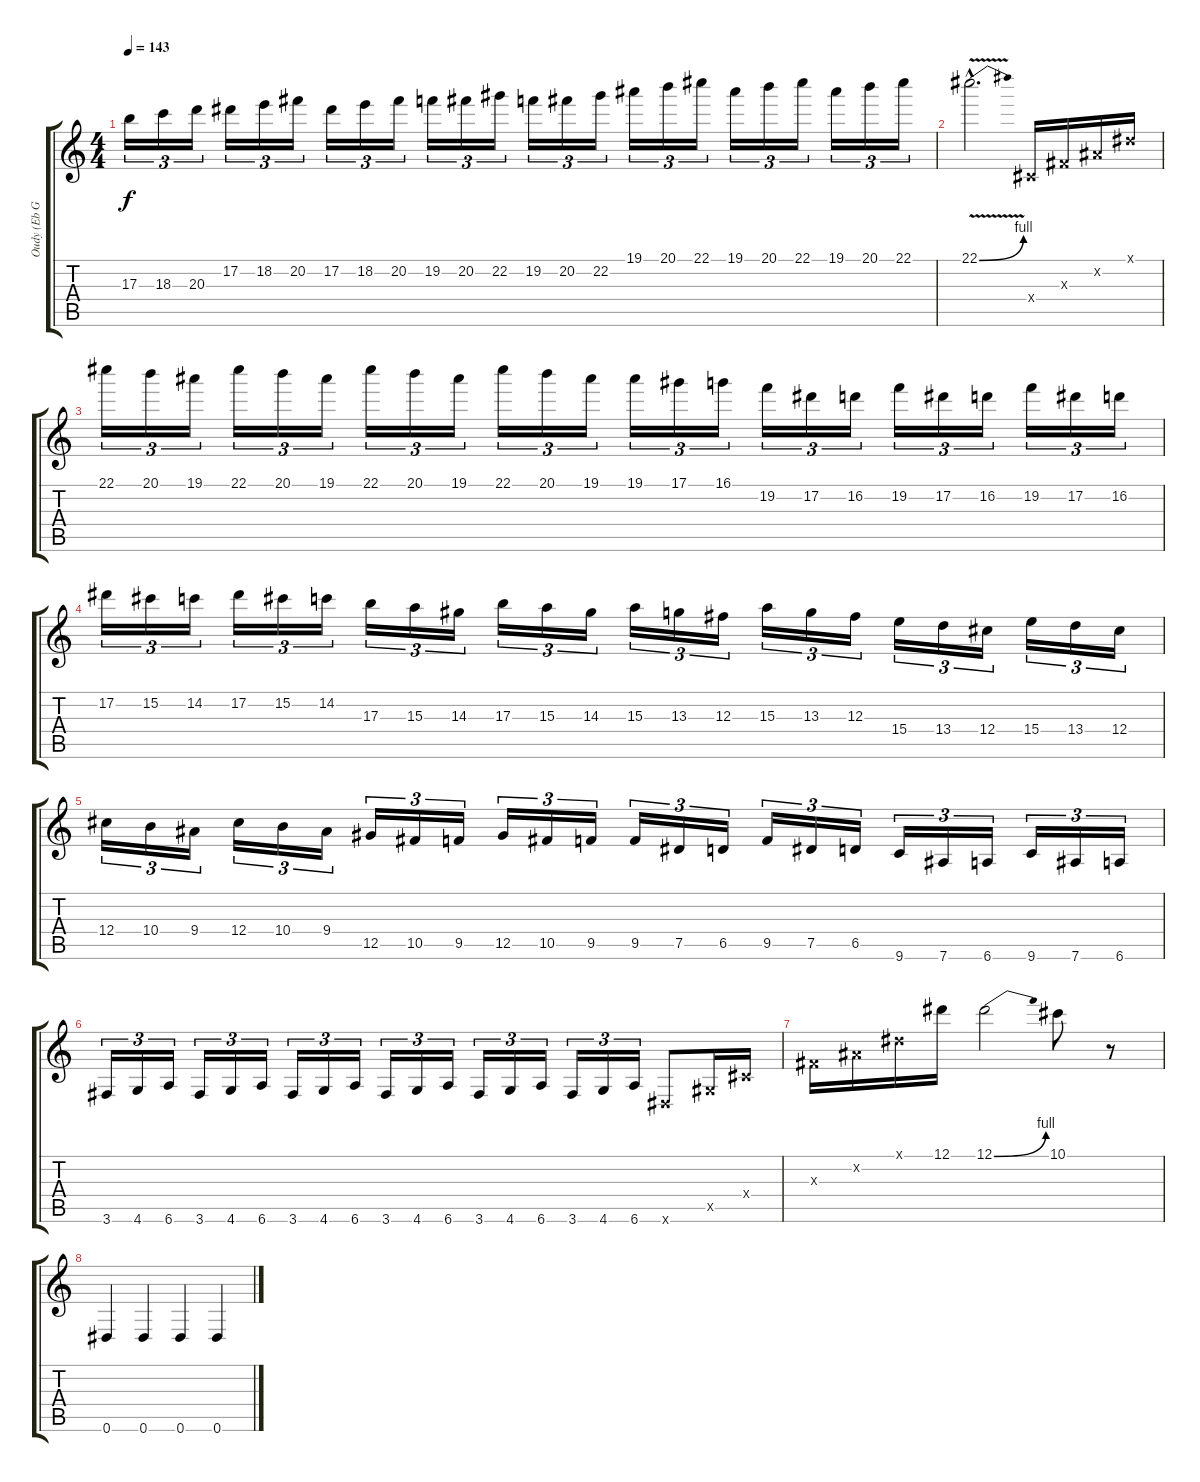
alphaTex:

\track ("Oudy (Eb Guitar)" "Oudy (Eb G") {instrument distortionguitar}
\staff {score tabs}
\tuning (Eb4 Bb3 Gb3 Db3 Ab2 Eb2) {hide}
\ts (4 4)
\tempo 143
\clef g2
\ks c
17.3.16{tu (3 2) dy f} 18.3.16{tu (3 2)} 20.3.16{tu (3 2)} 17.2.16{tu (3 2)} 18.2.16{tu (3 2)} 20.2.16{tu (3 2)} 17.2.16{tu (3 2)} 18.2.16{tu (3 2)} 20.2.16{tu (3 2)} 19.2.16{tu (3 2)} 20.2.16{tu (3 2)} 22.2.16{tu (3 2)} 19.2.16{tu (3 2)} 20.2.16{tu (3 2)} 22.2.16{tu (3 2)} 19.1.16{tu (3 2)} 20.1.16{tu (3 2)} 22.1.16{tu (3 2)} 19.1.16{tu (3 2)} 20.1.16{tu (3 2)} 22.1.16{tu (3 2)} 19.1.16{tu (3 2)} 20.1.16{tu (3 2)} 22.1.16{tu (3 2)} |
22.1{be (bend 0 0 60 4) v hac}.2{d} 0.4{x}.16 0.3{x}.16 0.2{x}.16 0.1{x}.16 |
22.1.16{tu (3 2)} 20.1.16{tu (3 2)} 19.1.16{tu (3 2)} 22.1.16{tu (3 2)} 20.1.16{tu (3 2)} 19.1.16{tu (3 2)} 22.1.16{tu (3 2)} 20.1.16{tu (3 2)} 19.1.16{tu (3 2)} 22.1.16{tu (3 2)} 20.1.16{tu (3 2)} 19.1.16{tu (3 2)} 19.1.16{tu (3 2)} 17.1.16{tu (3 2)} 16.1.16{tu (3 2)} 19.2.16{tu (3 2)} 17.2.16{tu (3 2)} 16.2.16{tu (3 2)} 19.2.16{tu (3 2)} 17.2.16{tu (3 2)} 16.2.16{tu (3 2)} 19.2.16{tu (3 2)} 17.2.16{tu (3 2)} 16.2.16{tu (3 2)} |
17.2.16{tu (3 2)} 15.2.16{tu (3 2)} 14.2.16{tu (3 2)} 17.2.16{tu (3 2)} 15.2.16{tu (3 2)} 14.2.16{tu (3 2)} 17.3.16{tu (3 2)} 15.3.16{tu (3 2)} 14.3.16{tu (3 2)} 17.3.16{tu (3 2)} 15.3.16{tu (3 2)} 14.3.16{tu (3 2)} 15.3.16{tu (3 2)} 13.3.16{tu (3 2)} 12.3.16{tu (3 2)} 15.3.16{tu (3 2)} 13.3.16{tu (3 2)} 12.3.16{tu (3 2)} 15.4.16{tu (3 2)} 13.4.16{tu (3 2)} 12.4.16{tu (3 2)} 15.4.16{tu (3 2)} 13.4.16{tu (3 2)} 12.4.16{tu (3 2)} |
12.4.16{tu (3 2)} 10.4.16{tu (3 2)} 9.4.16{tu (3 2)} 12.4.16{tu (3 2)} 10.4.16{tu (3 2)} 9.4.16{tu (3 2)} 12.5.16{tu (3 2)} 10.5.16{tu (3 2)} 9.5.16{tu (3 2)} 12.5.16{tu (3 2)} 10.5.16{tu (3 2)} 9.5.16{tu (3 2)} 9.5.16{tu (3 2)} 7.5.16{tu (3 2)} 6.5.16{tu (3 2)} 9.5.16{tu (3 2)} 7.5.16{tu (3 2)} 6.5.16{tu (3 2)} 9.6.16{tu (3 2)} 7.6.16{tu (3 2)} 6.6.16{tu (3 2)} 9.6.16{tu (3 2)} 7.6.16{tu (3 2)} 6.6.16{tu (3 2)} |
3.6.16{tu (3 2)} 4.6.16{tu (3 2)} 6.6.16{tu (3 2)} 3.6.16{tu (3 2)} 4.6.16{tu (3 2)} 6.6.16{tu (3 2)} 3.6.16{tu (3 2)} 4.6.16{tu (3 2)} 6.6.16{tu (3 2)} 3.6.16{tu (3 2)} 4.6.16{tu (3 2)} 6.6.16{tu (3 2)} 3.6.16{tu (3 2)} 4.6.16{tu (3 2)} 6.6.16{tu (3 2)} 3.6.16{tu (3 2)} 4.6.16{tu (3 2)} 6.6.16{tu (3 2)} 0.6{x}.8 0.5{x}.16 0.4{x}.16 |
0.3{x}.16 0.2{x}.16 0.1{x}.16 12.1.16 12.1{be (bend 0 0 60 4)}.2 10.1.8 r.8 |
0.6.4 0.6.4 0.6.4 0.6.4
